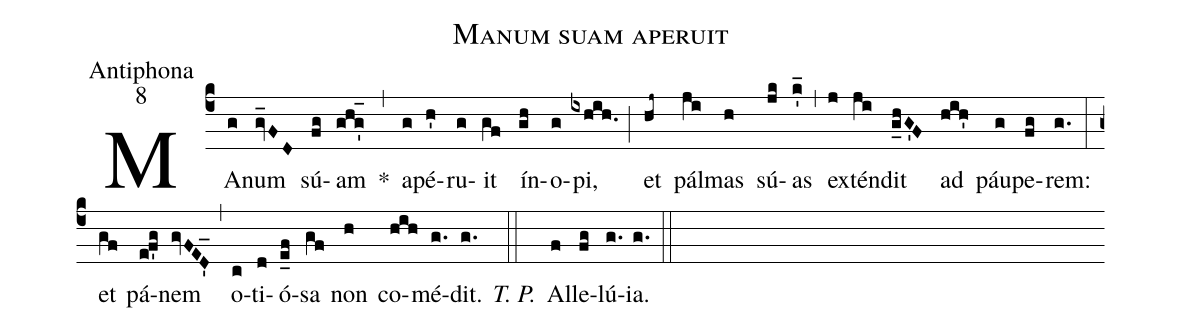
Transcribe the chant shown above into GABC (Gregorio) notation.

name:Manum suam aperuit;
office-part:Antiphona;
mode:8;
%%
(c4) MA(g)num(gv_FD) sú(fg)am(ghg'_1) *(,) a(g)pé(h')ru(g)it(gf) ín(gh)o(g)pi,(ixhih.) (;) et(hj~) pál(ji)mas(h) sú(jk)as(k'_) (,) ex(j)tén(ji)dit(g_hG'F) ad(hih') páu(g)pe(fg)rem:(g.) (:) et(gf) pá(e!f'g)nem(gvFED'_) (,) o(c)ti(d)ó(e_f)sa(gf) non(h) co(hih)mé(g.)dit.(g.) <i>T. P.</i>(::) Al(f)le(fg)lú(g.)ia.(g.) (::)
